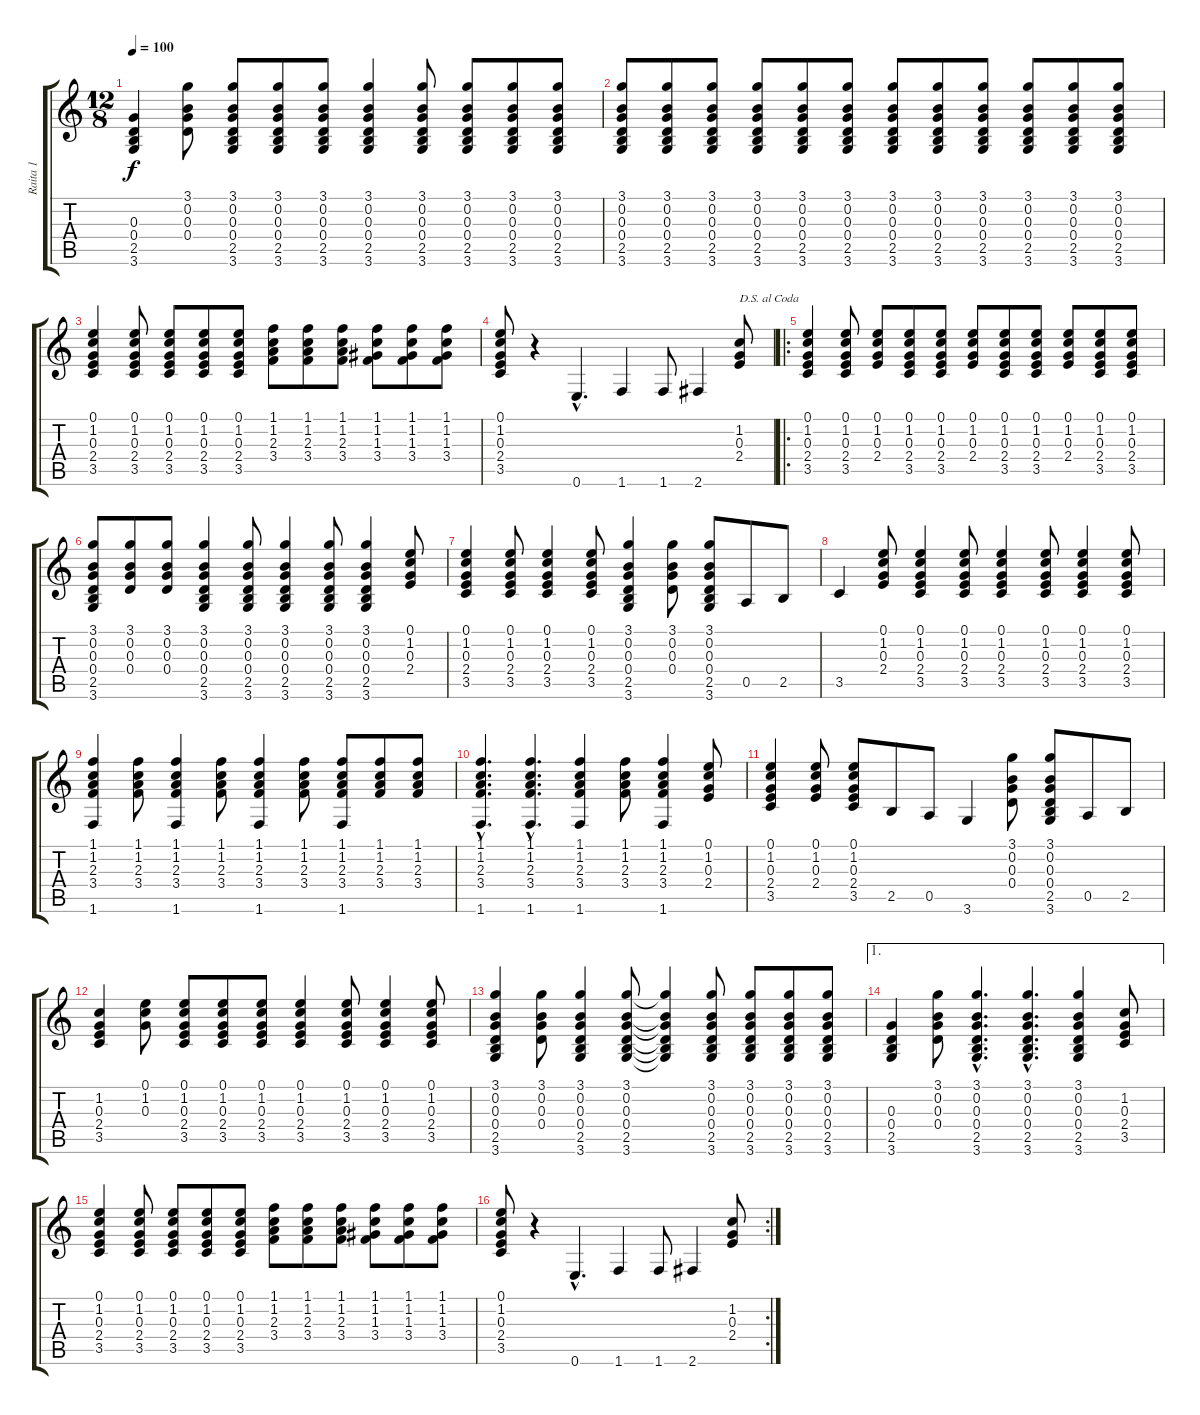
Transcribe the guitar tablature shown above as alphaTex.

\track ("Raita 1" "Raita 1") {instrument acousticguitarsteel}
\staff {score tabs}
\tuning (E4 B3 G3 D3 A2 E2) {hide}
\ts (12 8)
\tempo 100
\clef g2
\ks c
(0.3 0.4 2.5 3.6).4{dy f} (3.1 0.2 0.3 0.4).8 (3.1 0.2 0.3 0.4 2.5 3.6).8 (3.1 0.2 0.3 0.4 2.5 3.6).8 (3.1 0.2 0.3 0.4 2.5 3.6).8 (3.1 0.2 0.3 0.4 2.5 3.6).4 (3.1 0.2 0.3 0.4 2.5 3.6).8 (3.1 0.2 0.3 0.4 2.5 3.6).8 (3.1 0.2 0.3 0.4 2.5 3.6).8 (3.1 0.2 0.3 0.4 2.5 3.6).8 |
(3.1 0.2 0.3 0.4 2.5 3.6).8 (3.1 0.2 0.3 0.4 2.5 3.6).8 (3.1 0.2 0.3 0.4 2.5 3.6).8 (3.1 0.2 0.3 0.4 2.5 3.6).8 (3.1 0.2 0.3 0.4 2.5 3.6).8 (3.1 0.2 0.3 0.4 2.5 3.6).8 (3.1 0.2 0.3 0.4 2.5 3.6).8 (3.1 0.2 0.3 0.4 2.5 3.6).8 (3.1 0.2 0.3 0.4 2.5 3.6).8 (3.1 0.2 0.3 0.4 2.5 3.6).8 (3.1 0.2 0.3 0.4 2.5 3.6).8 (3.1 0.2 0.3 0.4 2.5 3.6).8 |
(0.1 1.2 0.3 2.4 3.5).4 (0.1 1.2 0.3 2.4 3.5).8 (0.1 1.2 0.3 2.4 3.5).8 (0.1 1.2 0.3 2.4 3.5).8 (0.1 1.2 0.3 2.4 3.5).8 (1.1 1.2 2.3 3.4).8 (1.1 1.2 2.3 3.4).8 (1.1 1.2 2.3 3.4).8 (1.1 1.2 1.3 3.4).8 (1.1 1.2 1.3 3.4).8 (1.1 1.2 1.3 3.4).8 |
(0.1 1.2 0.3 2.4 3.5).8 r.4 0.6{hac}.4{d} 1.6.4 1.6.8 2.6.4 (1.2 0.3 2.4).8{txt "D.S. al Coda"} |
\ro
(0.1 1.2 0.3 2.4 3.5).4 (0.1 1.2 0.3 2.4 3.5).8 (0.1 1.2 0.3 2.4).8 (0.1 1.2 0.3 2.4 3.5).8 (0.1 1.2 0.3 2.4 3.5).8 (0.1 1.2 0.3 2.4).8 (0.1 1.2 0.3 2.4 3.5).8 (0.1 1.2 0.3 2.4 3.5).8 (0.1 1.2 0.3 2.4).8 (0.1 1.2 0.3 2.4 3.5).8 (0.1 1.2 0.3 2.4 3.5).8 |
(3.1 0.2 0.3 0.4 2.5 3.6).8 (3.1 0.2 0.3 0.4).8 (3.1 0.2 0.3 0.4).8 (3.1 0.2 0.3 0.4 2.5 3.6).4 (3.1 0.2 0.3 0.4 2.5 3.6).8 (3.1 0.2 0.3 0.4 2.5 3.6).4 (3.1 0.2 0.3 0.4 2.5 3.6).8 (3.1 0.2 0.3 0.4 2.5 3.6).4 (0.1 1.2 0.3 2.4).8 |
(0.1 1.2 0.3 2.4 3.5).4 (0.1 1.2 0.3 2.4 3.5).8 (0.1 1.2 0.3 2.4 3.5).4 (0.1 1.2 0.3 2.4 3.5).8 (3.1 0.2 0.3 0.4 2.5 3.6).4 (3.1 0.2 0.3 0.4).8 (3.1 0.2 0.3 0.4 2.5 3.6).8 0.5.8 2.5.8 |
3.5.4 (0.1 1.2 0.3 2.4).8 (0.1 1.2 0.3 2.4 3.5).4 (0.1 1.2 0.3 2.4 3.5).8 (0.1 1.2 0.3 2.4 3.5).4 (0.1 1.2 0.3 2.4 3.5).8 (0.1 1.2 0.3 2.4 3.5).4 (0.1 1.2 0.3 2.4 3.5).8 |
(1.1 1.2 2.3 3.4 1.6).4 (1.1 1.2 2.3 3.4).8 (1.1 1.2 2.3 3.4 1.6).4 (1.1 1.2 2.3 3.4).8 (1.1 1.2 2.3 3.4 1.6).4 (1.1 1.2 2.3 3.4).8 (1.1 1.2 2.3 3.4 1.6).8 (1.1 1.2 2.3 3.4).8 (1.1 1.2 2.3 3.4).8 |
(1.1{hac} 1.2{hac} 2.3{hac} 3.4{hac} 1.6{hac}).4{d} (1.1{hac} 1.2{hac} 2.3{hac} 3.4{hac} 1.6{hac}).4{d} (1.1 1.2 2.3 3.4 1.6).4 (1.1 1.2 2.3 3.4).8 (1.1 1.2 2.3 3.4 1.6).4 (0.1 1.2 0.3 2.4).8 |
(0.1 1.2 0.3 2.4 3.5).4 (0.1 1.2 0.3 2.4).8 (0.1 1.2 0.3 2.4 3.5).8 2.5.8 0.5.8 3.6.4 (3.1 0.2 0.3 0.4).8 (3.1 0.2 0.3 0.4 2.5 3.6).8 0.5.8 2.5.8 |
(1.2 0.3 2.4 3.5).4 (0.1 1.2 0.3).8 (0.1 1.2 0.3 2.4 3.5).8 (0.1 1.2 0.3 2.4 3.5).8 (0.1 1.2 0.3 2.4 3.5).8 (0.1 1.2 0.3 2.4 3.5).4 (0.1 1.2 0.3 2.4 3.5).8 (0.1 1.2 0.3 2.4 3.5).4 (0.1 1.2 0.3 2.4 3.5).8 |
(3.1 0.2 0.3 0.4 2.5 3.6).4 (3.1 0.2 0.3 0.4).8 (3.1 0.2 0.3 0.4 2.5 3.6).4 (3.1 0.2 0.3 0.4 2.5 3.6).8 (3.1{t} 0.2{t} 0.3{t} 0.4{t} 2.5{t} 3.6{t}).4 (3.1 0.2 0.3 0.4 2.5 3.6).8 (3.1 0.2 0.3 0.4 2.5 3.6).8 (3.1 0.2 0.3 0.4 2.5 3.6).8 (3.1 0.2 0.3 0.4 2.5 3.6).8 |
\ae 1
(0.3 0.4 2.5 3.6).4 (3.1 0.2 0.3 0.4).8 (3.1{hac} 0.2{hac} 0.3{hac} 0.4{hac} 2.5{hac} 3.6{hac}).4{d} (3.1{hac} 0.2{hac} 0.3{hac} 0.4{hac} 2.5{hac} 3.6{hac}).4{d} (3.1 0.2 0.3 0.4 2.5 3.6).4 (1.2 0.3 2.4 3.5).8 |
(0.1 1.2 0.3 2.4 3.5).4 (0.1 1.2 0.3 2.4 3.5).8 (0.1 1.2 0.3 2.4 3.5).8 (0.1 1.2 0.3 2.4 3.5).8 (0.1 1.2 0.3 2.4 3.5).8 (1.1 1.2 2.3 3.4).8 (1.1 1.2 2.3 3.4).8 (1.1 1.2 2.3 3.4).8 (1.1 1.2 1.3 3.4).8 (1.1 1.2 1.3 3.4).8 (1.1 1.2 1.3 3.4).8 |
\rc 2
(0.1 1.2 0.3 2.4 3.5).8 r.4 0.6{hac}.4{d} 1.6.4 1.6.8 2.6.4 (1.2 0.3 2.4).8
